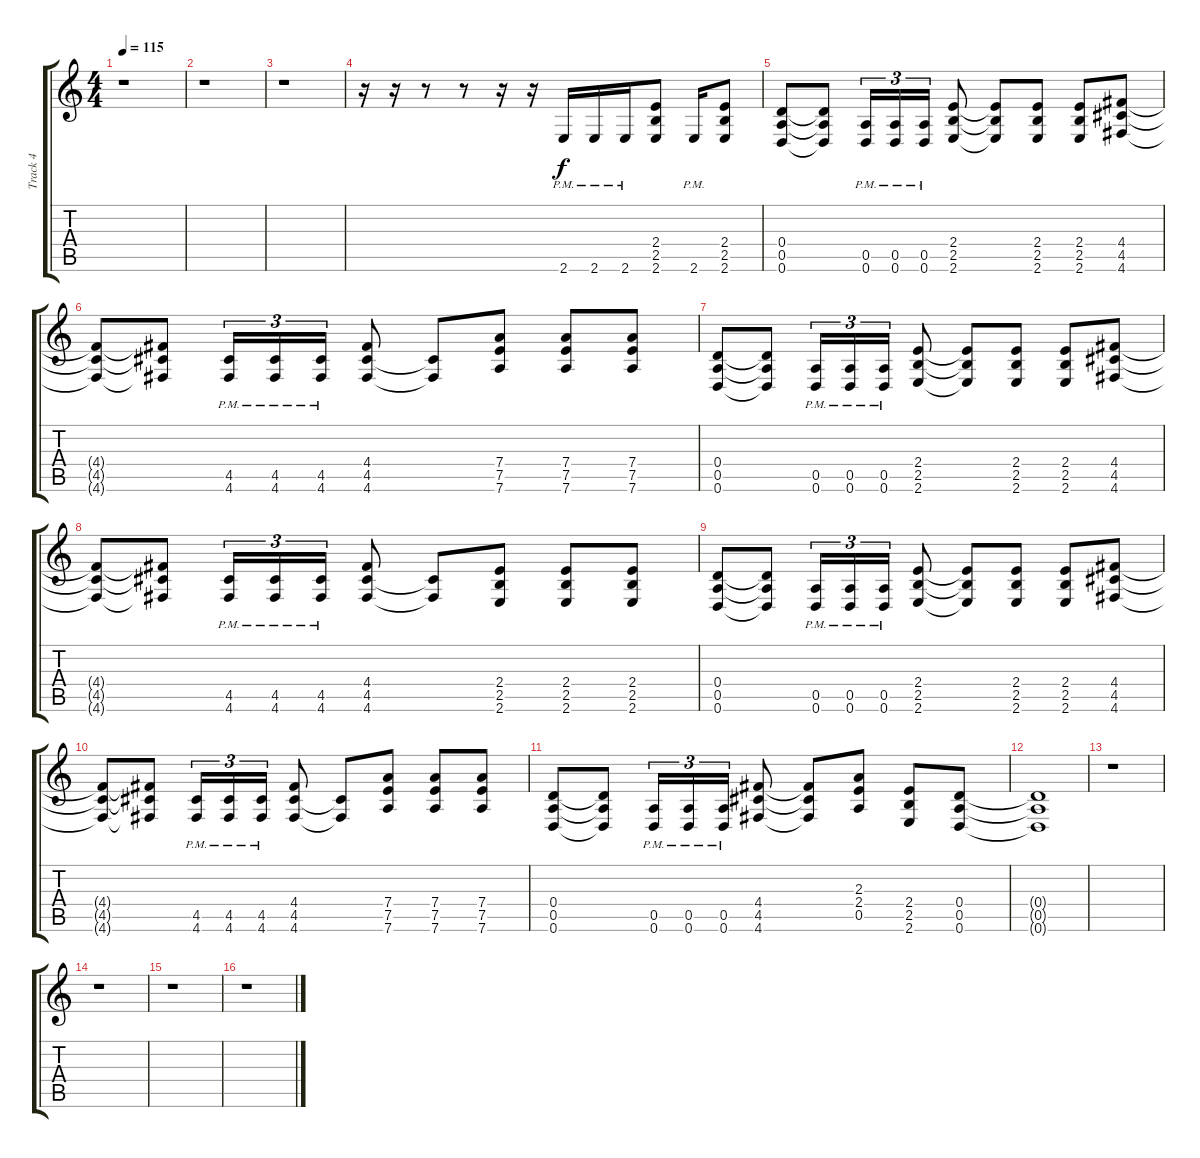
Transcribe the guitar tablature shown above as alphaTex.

\track ("Track 4" "Track 4") {instrument distortionguitar}
\staff {score tabs}
\tuning (E4 B3 G3 D3 A2 D2) {hide}
\ts (4 4)
\tempo 115
\clef g2
\ks c
r.1{dy f} |
r.1 |
r.1 |
r.16 r.16 r.8 r.8 r.16 r.16 2.6{pm}.16 2.6{pm}.16 2.6{pm}.16 (2.4 2.5 2.6).8 2.6{pm}.16 (2.4 2.5 2.6).8 |
(0.4 0.5 0.6).8 (0.4{t} 0.5{t} 0.6{t}).8 (0.5{pm} 0.6{pm}).16{tu (3 2)} (0.5{pm} 0.6{pm}).16{tu (3 2)} (0.5{pm} 0.6{pm}).16{tu (3 2)} (2.4 2.5 2.6).8 (2.4{t} 2.5{t} 2.6{t}).8 (2.4 2.5 2.6).8 (2.4 2.5 2.6).8 (4.4 4.5 4.6).8 |
(4.4{t} 4.5{t} 4.6{t}).8 (4.4{t} 4.5{t} 4.6{t}).8 (4.5{pm} 4.6{pm}).16{tu (3 2)} (4.5{pm} 4.6{pm}).16{tu (3 2)} (4.5{pm} 4.6{pm}).16{tu (3 2)} (4.4 4.5 4.6).8 (4.5{t} 4.6{t}).8 (7.4 7.5 7.6).8 (7.4 7.5 7.6).8 (7.4 7.5 7.6).8 |
(0.4 0.5 0.6).8 (0.4{t} 0.5{t} 0.6{t}).8 (0.5{pm} 0.6{pm}).16{tu (3 2)} (0.5{pm} 0.6{pm}).16{tu (3 2)} (0.5{pm} 0.6{pm}).16{tu (3 2)} (2.4 2.5 2.6).8 (2.4{t} 2.5{t} 2.6{t}).8 (2.4 2.5 2.6).8 (2.4 2.5 2.6).8 (4.4 4.5 4.6).8 |
(4.4{t} 4.5{t} 4.6{t}).8 (4.4{t} 4.5{t} 4.6{t}).8 (4.5{pm} 4.6{pm}).16{tu (3 2)} (4.5{pm} 4.6{pm}).16{tu (3 2)} (4.5{pm} 4.6{pm}).16{tu (3 2)} (4.4 4.5 4.6).8 (4.5{t} 4.6{t}).8 (2.4 2.5 2.6).8 (2.4 2.5 2.6).8 (2.4 2.5 2.6).8 |
(0.4 0.5 0.6).8 (0.4{t} 0.5{t} 0.6{t}).8 (0.5{pm} 0.6{pm}).16{tu (3 2)} (0.5{pm} 0.6{pm}).16{tu (3 2)} (0.5{pm} 0.6{pm}).16{tu (3 2)} (2.4 2.5 2.6).8 (2.4{t} 2.5{t} 2.6{t}).8 (2.4 2.5 2.6).8 (2.4 2.5 2.6).8 (4.4 4.5 4.6).8 |
(4.4{t} 4.5{t} 4.6{t}).8 (4.4{t} 4.5{t} 4.6{t}).8 (4.5{pm} 4.6{pm}).16{tu (3 2)} (4.5{pm} 4.6{pm}).16{tu (3 2)} (4.5{pm} 4.6{pm}).16{tu (3 2)} (4.4 4.5 4.6).8 (4.5{t} 4.6{t}).8 (7.4 7.5 7.6).8 (7.4 7.5 7.6).8 (7.4 7.5 7.6).8 |
(0.4 0.5 0.6).8 (0.4{t} 0.5{t} 0.6{t}).8 (0.5{pm} 0.6{pm}).16{tu (3 2)} (0.5{pm} 0.6{pm}).16{tu (3 2)} (0.5{pm} 0.6{pm}).16{tu (3 2)} (4.4 4.5 4.6).8 (4.4{t} 4.5{t} 4.6{t}).8 (2.3 2.4 0.5).8 (2.4 2.5 2.6).8 (0.4 0.5 0.6).8 |
(0.4{t} 0.5{t} 0.6{t}).1 |
r.1 |
r.1 |
r.1 |
r.1
